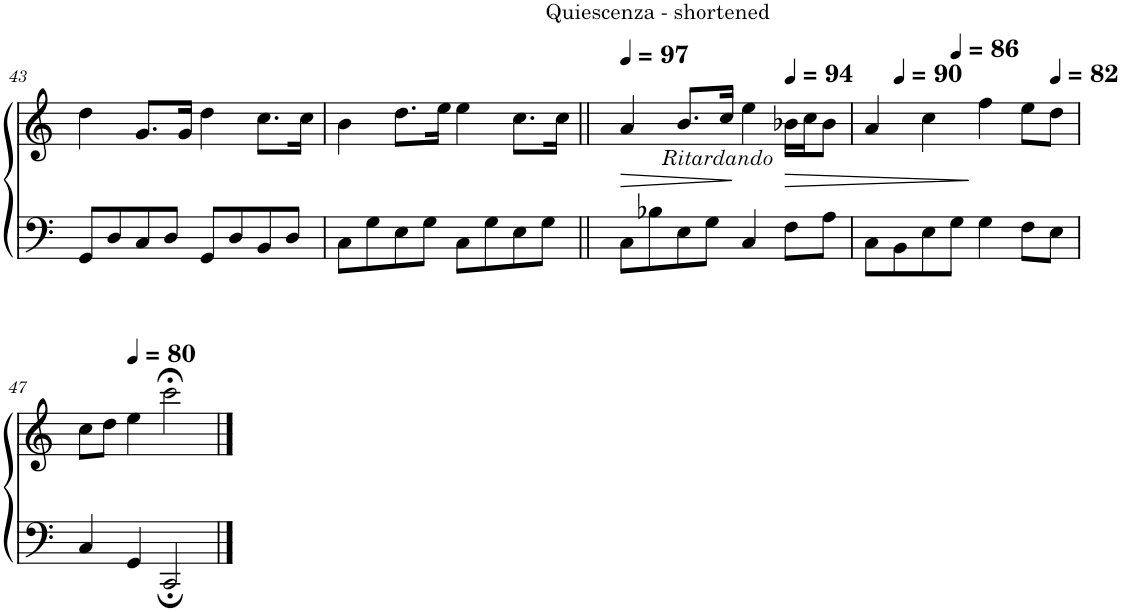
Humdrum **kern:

**kern	**kern	**dynam	**kern	**text	**text	**kern	**kern
*part4	*part4	*part4	*part3	*part3	*part3	*part2	*part1
*staff5	*staff4	*staff4/5	*staff3	*staff3	*staff3	*staff2	*staff1
*I"Piano	*	*	*I"Piano	*	*	*I"Piano	*I"Piano
*I'Pno	*	*	*I'Pno	*	*	*I'Pno	*I'Pno
!!LO:PB:g=z
*clefF4	*clefG2	*	*clefF4	*	*	*clefG2	*clefG2
*k[]	*k[]	*	*k[]	*	*	*k[]	*k[]
*M4/4	*M4/4	*	*M4/4	*	*	*M4/4	*M4/4
=43	=43	=43	=43	=43	=43	=43	=43
8GG/L	4dd\	.	2G	4	.	2g 2cc 2dd	1dd
8D/	.	.	.	.	.	.	.
8C/	8.g/L	.	.	.	.	.	.
8D/J	.	.	.	.	.	.	.
.	16g/Jk	.	.	.	.	.	.
8GG/L	4dd\	.	2G	3	.	2g 2b 2dd	.
8D/	.	.	.	.	.	.	.
8BB/	8.cc\L	.	.	.	.	.	.
8D/J	.	.	.	.	.	.	.
.	16cc\Jk	.	.	.	.	.	.
=44	=44	=44	=44	=44	=44	=44	=44
8C\L	4b\	.	1C	5	.	1e 1g 1cc	1cc
8G\	.	.	.	.	.	.	.
8E\	8.dd\L	.	.	.	.	.	.
8G\J	.	.	.	.	.	.	.
.	16ee\Jk	.	.	.	.	.	.
8C\L	4ee\	.	.	.	.	.	.
8G\	.	.	.	.	.	.	.
8E\	8.cc\L	.	.	.	.	.	.
8G\J	.	.	.	.	.	.	.
.	16cc\Jk	.	.	.	.	.	.
=45||	=45||	=45||	=45||	=45||	=45||	=45||	=45||
!	!	!	!	!	!	!	!LO:TX:a:t=Quiescenza
!	!LO:TX:a:t=Quiescenza - shortened	!	!	!	!	!	!
!	!LO:TX:b:i:t=Ritardando	!	!	!	!	!	!
!	!	!LO:HP:b	!	!	!	!	!
*	*	*	*	*	*	*	*^
*	*	*	*	*	*	*	*	*^
8C\L	4a/	>	1C	b7	.	1e 1g 1b-X	1b-X	4ryy	2.ryy
8B-X\	.	.	.	.	.	.	.	.	.
*	*	*	*	*	*	*	*MM97	*	*
8E\	8.b/L	.	.	.	.	.	.	2.ryy	.
8G\J	.	.	.	.	.	.	.	.	.
.	16cc/Jk	.	.	.	.	.	.	.	.
4C/	4ee\	]	.	.	.	.	.	.	.
*	*	*	*	*	*	*	*MM94	*	*
!	!	!LO:HP:b	!	!	!	!	!	!	!
8F\L	16b-X\LL	>	.	.	.	.	.	.	4ryy
.	16cc\J	.	.	.	.	.	.	.	.
8A\J	8b-\J	.	.	.	.	.	.	.	.
=46	=46	=46	=46	=46	=46	=46	=46	=46	=46
8C\L	4a/	.	1C	6	4	1f 1f 1a	1a	8ryy	4.ryy
*	*	*	*	*	*	*	*MM90	*	*
8BB\	.	.	.	.	.	.	.	2..ryy	.
8E\	4cc\	.	.	.	.	.	.	.	.
*	*	*	*	*	*	*	*MM86	*	*
8G\J	.	.	.	.	.	.	.	.	2ryy
4G\	4ff\	]	.	.	.	.	.	.	.
8F\L	8ee\L	.	.	.	.	.	.	.	.
*	*	*	*	*	*	*	*MM82	*	*
8E\J	8dd\J	.	.	.	.	.	.	.	8ryy
*	*	*	*	*	*	*	*	*v	*v
!!LO:LB:g=z
=47	=47	=47	=47	=47	=47	=47	=47	=47
4C/	8cc\L	.	1C	.	.	1d 1f 1b	1b	4ryy
.	8dd\J	.	.	.	.	.	.	.
*	*	*	*	*	*	*	*MM80	*
4GG/	4ee\	.	.	.	.	.	.	2.ryy
2CC;/	2ccc;<\	.	.	.	.	.	.	.
*	*	*	*	*	*	*	*v	*v
==	==	==	==	==	==	==	==
*-	*-	*-	*-	*-	*-	*-	*-
